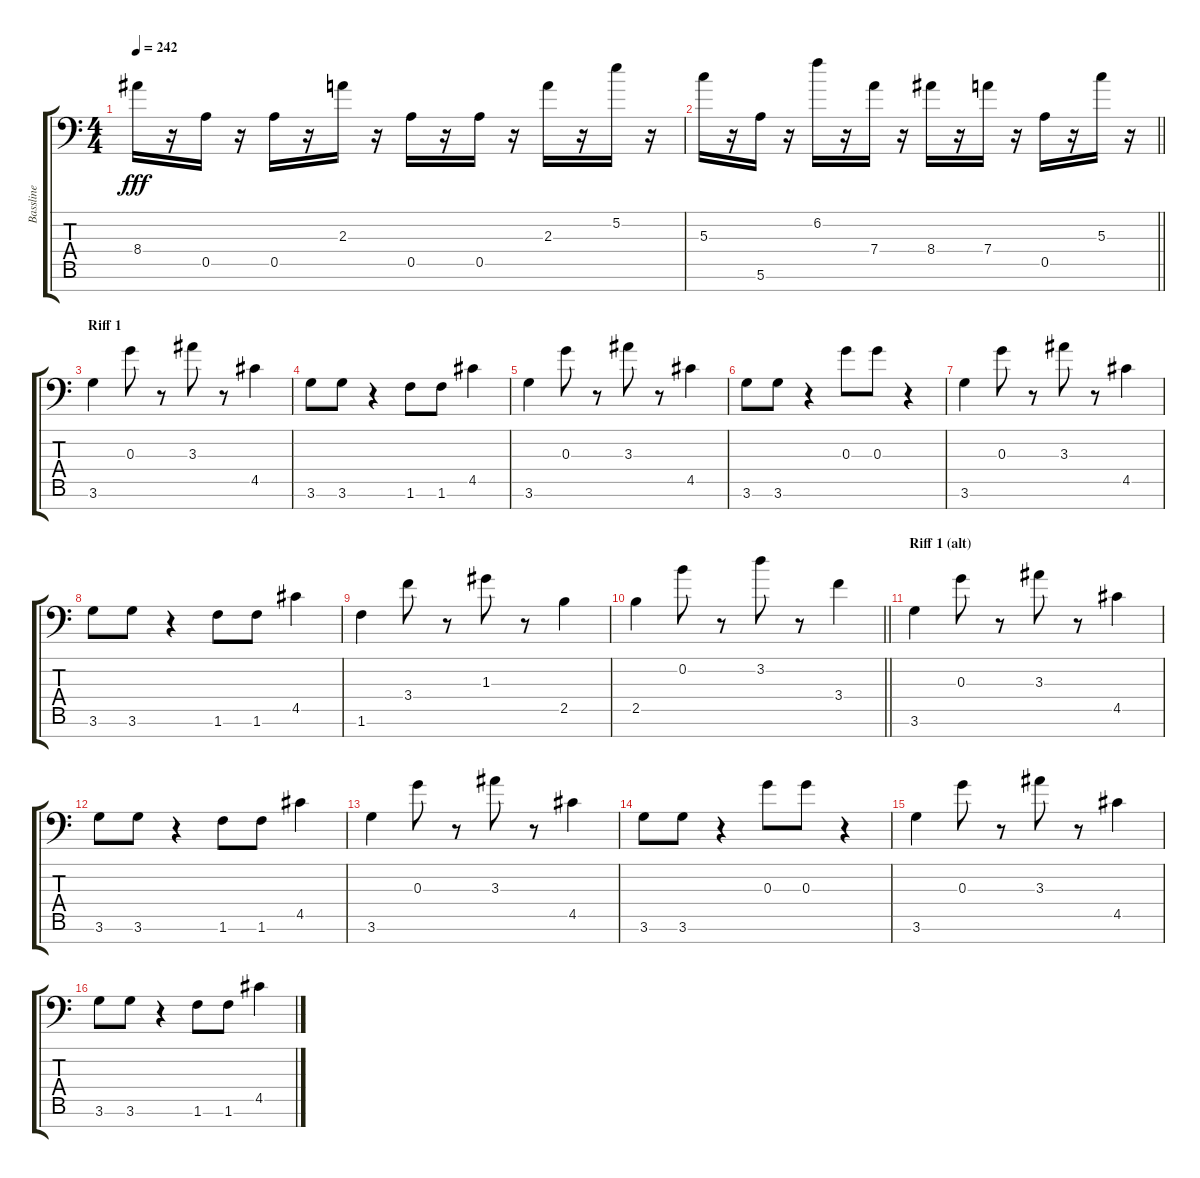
\track ("Bassline" "Bassline") {instrument synthbass1}
\staff {score tabs}
\tuning (E5 B3 G3 D3 A2 E2 C-1) {hide}
\ts (4 4)
\tempo 242
\clef f4
\ks c
8.4.16{dy fff} r.16 0.5.16 r.16 0.5.16 r.16 2.3.16 r.16 0.5.16 r.16 0.5.16 r.16 2.3.16 r.16 5.2.16 r.16 |
\barLineRight lightlight
5.3.16 r.16 5.6.16 r.16 6.2.16 r.16 7.4.16 r.16 8.4.16 r.16 7.4.16 r.16 0.5.16 r.16 5.3.16 r.16 |
\section ("" "Riff 1")
3.6.4 0.3.8 r.8 3.3.8 r.8 4.5.4 |
3.6.8 3.6.8 r.4 1.6.8 1.6.8 4.5.4 |
3.6.4 0.3.8 r.8 3.3.8 r.8 4.5.4 |
3.6.8 3.6.8 r.4 0.3.8 0.3.8 r.4 |
3.6.4 0.3.8 r.8 3.3.8 r.8 4.5.4 |
3.6.8 3.6.8 r.4 1.6.8 1.6.8 4.5.4 |
1.6.4 3.4.8 r.8 1.3.8 r.8 2.5.4 |
\barLineRight lightlight
2.5.4 0.2.8 r.8 3.2.8 r.8 3.4.4 |
\section ("" "Riff 1 (alt)")
3.6.4 0.3.8 r.8 3.3.8 r.8 4.5.4 |
3.6.8 3.6.8 r.4 1.6.8 1.6.8 4.5.4 |
3.6.4 0.3.8 r.8 3.3.8 r.8 4.5.4 |
3.6.8 3.6.8 r.4 0.3.8 0.3.8 r.4 |
3.6.4 0.3.8 r.8 3.3.8 r.8 4.5.4 |
3.6.8 3.6.8 r.4 1.6.8 1.6.8 4.5.4
